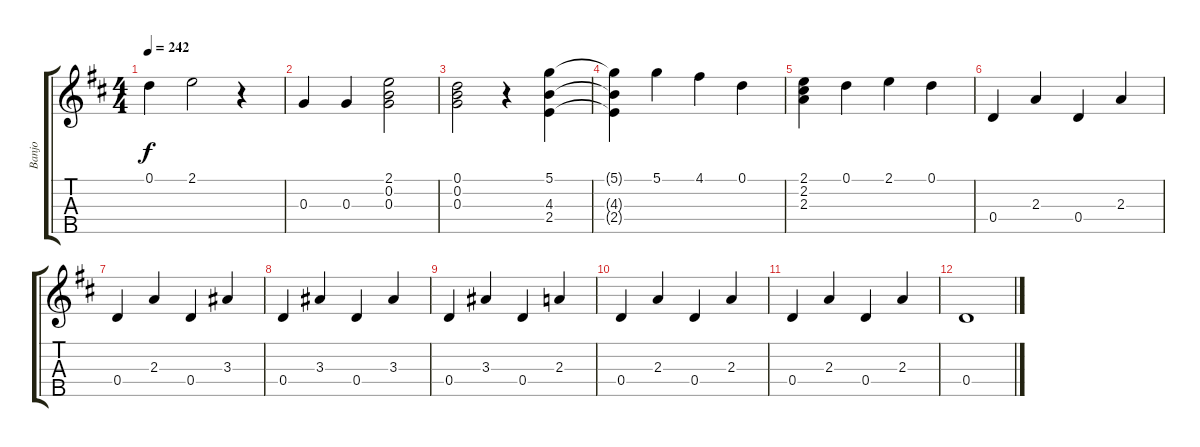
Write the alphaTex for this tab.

\track ("Banjo" "Banjo") {instrument banjo}
\staff {score tabs}
\tuning (D4 B3 G3 D3 G4) {hide}
\displaytranspose 12
\ts (4 4)
\tempo 242
\clef g2
\ks d
0.1{t}.4{dy f} 2.1.2 r.4 |
0.3.4 0.3.4 (2.1 0.2 0.3).2 |
(0.1 0.2 0.3).2 r.4 (5.1 4.3 2.4).4 |
(5.1{t} 4.3{t} 2.4{t}).4 5.1.4 4.1.4 0.1.4 |
(2.1 2.2 2.3).4 0.1.4 2.1.4 0.1.4 |
0.4.4 2.3.4 0.4.4 2.3.4 |
0.4.4 2.3.4 0.4.4 3.3.4 |
0.4.4 3.3.4 0.4.4 3.3.4 |
0.4.4 3.3.4 0.4.4 2.3.4 |
0.4.4 2.3.4 0.4.4 2.3.4 |
0.4.4 2.3.4 0.4.4 2.3.4 |
0.4.1
